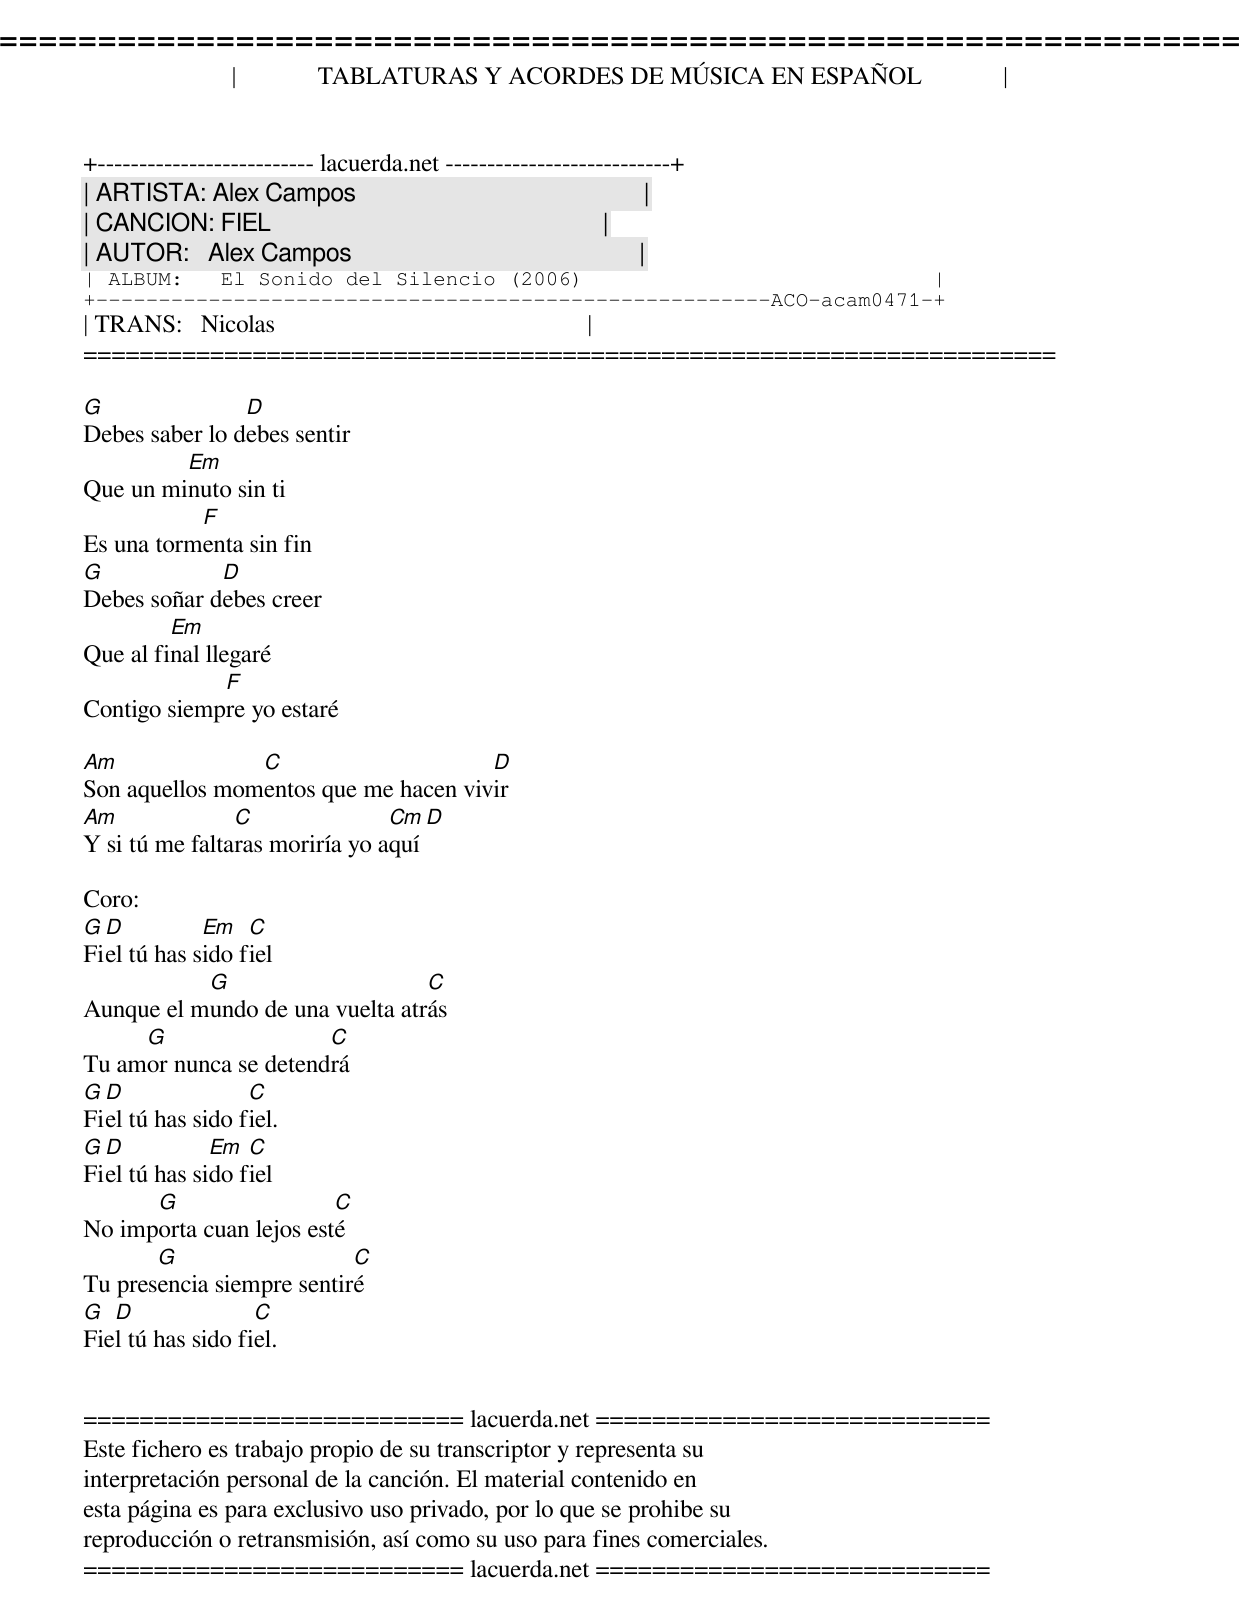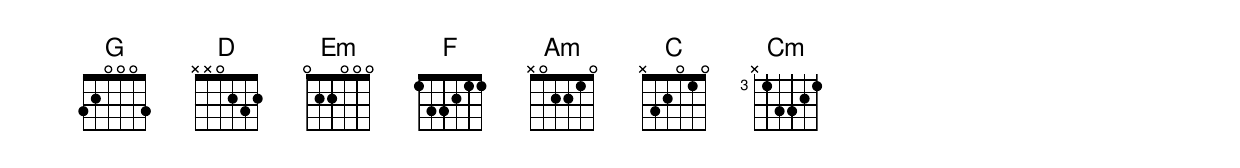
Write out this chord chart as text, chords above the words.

=====================================================================
|             TABLATURAS Y ACORDES DE MÚSICA EN ESPAÑOL             |
+-------------------------- lacuerda.net ---------------------------+
| ARTISTA: Alex Campos                                              |
| CANCION: FIEL                                                     |
| AUTOR:   Alex Campos                                              |
| ALBUM:   El Sonido del Silencio (2006)                            |
+------------------------------------------------------ACO-acam0471-+
| TRANS:   Nicolas                                                  |
=====================================================================

G               D
Debes saber lo debes sentir
         Em
Que un minuto sin ti
           F
Es una tormenta sin fin
G            D
Debes soñar debes creer
         Em
Que al final llegaré
             F
Contigo siempre yo estaré

Am              C                     D
Son aquellos momentos que me hacen vivir
Am              C               Cm  D
Y si tú me faltaras moriría yo aquí

Coro:
G D          Em   C
Fiel tú has sido fiel
           G                     C
Aunque el mundo de una vuelta atrás
     G                 C
Tu amor nunca se detendrá
G D               C
Fiel tú has sido fiel.
G D           Em  C
Fiel tú has sido fiel
      G                  C
No importa cuan lejos esté
       G                   C
Tu presencia siempre sentiré
G  D               C
Fiel tú has sido fiel.


=========================== lacuerda.net ============================
Este fichero es trabajo propio de su transcriptor y representa su
interpretación personal de la canción. El material contenido en
esta página es para exclusivo uso privado, por lo que se prohibe su
reproducción o retransmisión, así como su uso para fines comerciales.
=========================== lacuerda.net ============================
